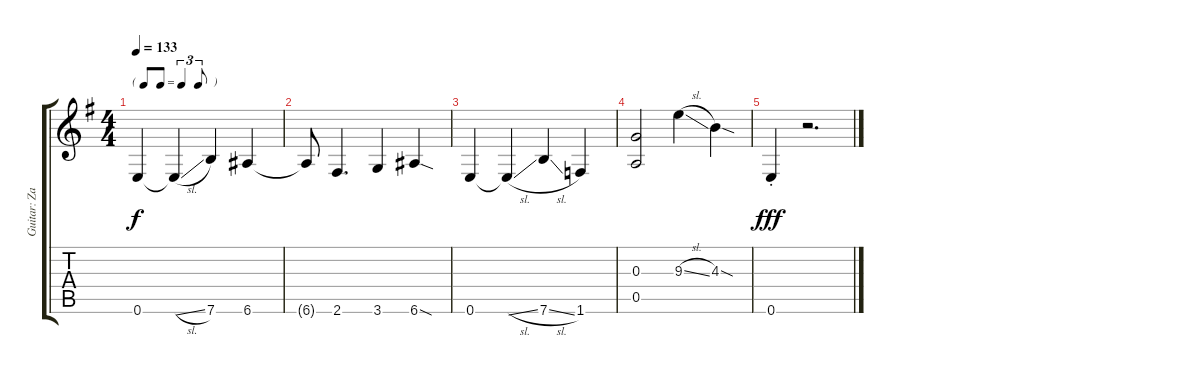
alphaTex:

\track ("Guitar: Zakk" "Guitar: Za") {instrument overdrivenguitar}
\staff {score tabs}
\tuning (E4 B3 G3 D3 A2 E2) {hide}
\ts (4 4)
\tf triplet8th
\tempo 133
\clef g2
\ks g
0.6.4{dy f} 0.6{sl t}.4 7.6.4 6.6.4 |
6.6{t}.8 2.6.4{d} 3.6.4 6.6{sod}.4 |
0.6.4 0.6{sl t}.4 7.6{sl}.4 1.6.4 |
(0.3 0.5).2 9.3{sl}.4 4.3{sod}.4 |
0.6{st}.4{dy fff} r.2{d}
